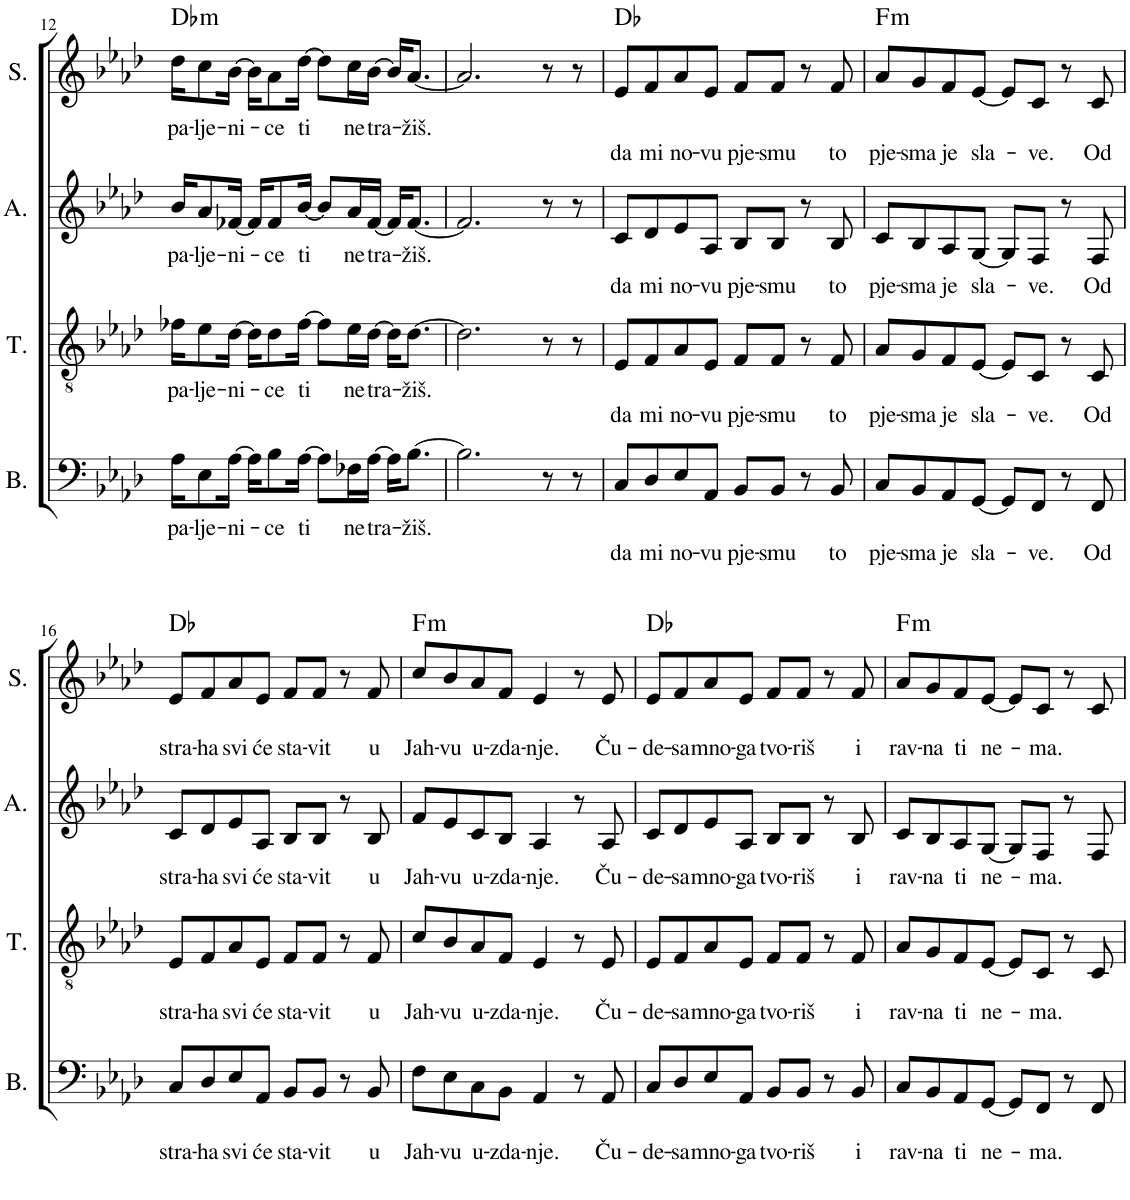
**kern	**text	**text	**kern	**text	**text	**kern	**text	**text	**kern	**text	**text	**harte
*part4	*part4	*part4	*part3	*part3	*part3	*part2	*part2	*part2	*part1	*part1	*part1	*part1
*staff4	*staff4	*staff4	*staff3	*staff3	*staff3	*staff2	*staff2	*staff2	*staff1	*staff1	*staff1	*
*I"Bass	*	*	*I"Tenor	*	*	*I"Alto	*	*	*I"Soprano	*	*	*
*I'B.	*	*	*I'T.	*	*	*I'A.	*	*	*I'S.	*	*	*
!!LO:PB:g=z
*clefF4	*	*	*clefGv2	*	*	*clefG2	*	*	*clefG2	*	*	*
*k[b-e-a-d-]	*	*	*k[b-e-a-d-]	*	*	*k[b-e-a-d-]	*	*	*k[b-e-a-d-]	*	*	*
*M4/4	*	*	*M4/4	*	*	*M4/4	*	*	*M4/4	*	*	*
=12	=12	=12	=12	=12	=12	=12	=12	=12	=12	=12	=12	=12
!	!LO:LY:b	!	!	!LO:LY:b	!	!	!LO:LY:b	!	!	!LO:LY:b	!	!LO:H:kt=m
16A-\KL	pa-	.	16f-X\KL	pa-	.	16b-/KL	pa-	.	16dd-\KL	pa-	.	Db:min
!	!LO:LY:b	!	!	!LO:LY:b	!	!	!LO:LY:b	!	!	!LO:LY:b	!	!
8E-\	-lje-	.	8e-\	-lje-	.	8a-/	-lje-	.	8cc\	-lje-	.	.
!	!LO:LY:b	!	!	!LO:LY:b	!	!	!LO:LY:b	!	!	!LO:LY:b	!	!
[16A-\Jk	-ni-	.	[16d-\Jk	-ni-	.	[16f-X/Jk	-ni-	.	[16b-\Jk	-ni-	.	.
16A-\KL]	.	.	16d-\KL]	.	.	16f-/KL]	.	.	16b-\KL]	.	.	.
!	!LO:LY:b	!	!	!LO:LY:b	!	!	!LO:LY:b	!	!	!LO:LY:b	!	!
8B-\	-ce	.	8d-\	-ce	.	8f-/	-ce	.	8a-\	-ce	.	.
!	!LO:LY:b	!	!	!LO:LY:b	!	!	!LO:LY:b	!	!	!LO:LY:b	!	!
[16A-\Jk	ti	.	[16f-\Jk	ti	.	[16b-/Jk	ti	.	[16dd-\Jk	ti	.	.
8A-\L]	.	.	8f-\L]	.	.	8b-/L]	.	.	8dd-\L]	.	.	.
!	!LO:LY:b	!	!	!LO:LY:b	!	!	!LO:LY:b	!	!	!LO:LY:b	!	!
16F-X\L	ne	.	16e-\L	ne	.	16a-/L	ne	.	16cc\L	ne	.	.
!	!LO:LY:b	!	!	!LO:LY:b	!	!	!LO:LY:b	!	!	!LO:LY:b	!	!
[16A-\JJ	tra-	.	[16d-\JJ	tra-	.	[16f-/JJ	tra-	.	[16b-\JJ	tra-	.	.
16A-\KL]	.	.	16d-\KL]	.	.	16f-/KL]	.	.	16b-/KL]	.	.	.
!	!LO:LY:b	!	!	!LO:LY:b	!	!	!LO:LY:b	!	!	!LO:LY:b	!	!
[8.B-\J	-žiš.	.	[8.d-\J	-žiš.	.	[8.f-/J	-žiš.	.	[8.a-/J	-žiš.	.	.
=13	=13	=13	=13	=13	=13	=13	=13	=13	=13	=13	=13	=13
2.B-\]	.	.	2.d-\]	.	.	2.f-/]	.	.	2.a-/]	.	.	.
8r	.	.	8r	.	.	8r	.	.	8r	.	.	.
8r	.	.	8r	.	.	8r	.	.	8r	.	.	.
=14	=14	=14	=14	=14	=14	=14	=14	=14	=14	=14	=14	=14
!	!	!LO:LY:b	!	!	!LO:LY:b	!	!	!LO:LY:b	!	!	!LO:LY:b	!
8C/L	.	da	8E-/L	.	da	8c/L	.	da	8e-/L	.	da	Db:maj
!	!	!LO:LY:b	!	!	!LO:LY:b	!	!	!LO:LY:b	!	!	!LO:LY:b	!
8D-/	.	mi	8F/	.	mi	8d-/	.	mi	8f/	.	mi	.
!	!	!LO:LY:b	!	!	!LO:LY:b	!	!	!LO:LY:b	!	!	!LO:LY:b	!
8E-/	.	no-	8A-/	.	no-	8e-/	.	no-	8a-/	.	no-	.
!	!	!LO:LY:b	!	!	!LO:LY:b	!	!	!LO:LY:b	!	!	!LO:LY:b	!
8AA-/J	.	-vu	8E-/J	.	-vu	8A-/J	.	-vu	8e-/J	.	-vu	.
!	!	!LO:LY:b	!	!	!LO:LY:b	!	!	!LO:LY:b	!	!	!LO:LY:b	!
8BB-/L	.	pje-	8F/L	.	pje-	8B-/L	.	pje-	8f/L	.	pje-	.
!	!	!LO:LY:b	!	!	!LO:LY:b	!	!	!LO:LY:b	!	!	!LO:LY:b	!
8BB-/J	.	-smu	8F/J	.	-smu	8B-/J	.	-smu	8f/J	.	-smu	.
8r	.	.	8r	.	.	8r	.	.	8r	.	.	.
!	!	!LO:LY:b	!	!	!LO:LY:b	!	!	!LO:LY:b	!	!	!LO:LY:b	!
8BB-/	.	to	8F/	.	to	8B-/	.	to	8f/	.	to	.
=15	=15	=15	=15	=15	=15	=15	=15	=15	=15	=15	=15	=15
!	!	!LO:LY:b	!	!	!LO:LY:b	!	!	!LO:LY:b	!	!	!LO:LY:b	!LO:H:kt=m
8C/L	.	pje-	8A-/L	.	pje-	8c/L	.	pje-	8a-/L	.	pje-	F:min
!	!	!LO:LY:b	!	!	!LO:LY:b	!	!	!LO:LY:b	!	!	!LO:LY:b	!
8BB-/	.	-sma	8G/	.	-sma	8B-/	.	-sma	8g/	.	-sma	.
!	!	!LO:LY:b	!	!	!LO:LY:b	!	!	!LO:LY:b	!	!	!LO:LY:b	!
8AA-/	.	je	8F/	.	je	8A-/	.	je	8f/	.	je	.
!	!	!LO:LY:b	!	!	!LO:LY:b	!	!	!LO:LY:b	!	!	!LO:LY:b	!
[8GG/J	.	sla-	[8E-/J	.	sla-	[8G/J	.	sla-	[8e-/J	.	sla-	.
8GG/L]	.	.	8E-/L]	.	.	8G/L]	.	.	8e-/L]	.	.	.
!	!	!LO:LY:b	!	!	!LO:LY:b	!	!	!LO:LY:b	!	!	!LO:LY:b	!
8FF/J	.	-ve.	8C/J	.	-ve.	8F/J	.	-ve.	8c/J	.	-ve.	.
8r	.	.	8r	.	.	8r	.	.	8r	.	.	.
!	!	!LO:LY:b	!	!	!LO:LY:b	!	!	!LO:LY:b	!	!	!LO:LY:b	!
8FF/	.	Od	8C/	.	Od	8F/	.	Od	8c/	.	Od	.
!!LO:LB:g=z
=16	=16	=16	=16	=16	=16	=16	=16	=16	=16	=16	=16	=16
!	!	!LO:LY:b	!	!	!LO:LY:b	!	!	!LO:LY:b	!	!	!LO:LY:b	!
8C/L	.	stra-	8E-/L	.	stra-	8c/L	.	stra-	8e-/L	.	stra-	Db:maj
!	!	!LO:LY:b	!	!	!LO:LY:b	!	!	!LO:LY:b	!	!	!LO:LY:b	!
8D-/	.	-ha	8F/	.	-ha	8d-/	.	-ha	8f/	.	-ha	.
!	!	!LO:LY:b	!	!	!LO:LY:b	!	!	!LO:LY:b	!	!	!LO:LY:b	!
8E-/	.	svi	8A-/	.	svi	8e-/	.	svi	8a-/	.	svi	.
!	!	!LO:LY:b	!	!	!LO:LY:b	!	!	!LO:LY:b	!	!	!LO:LY:b	!
8AA-/J	.	će	8E-/J	.	će	8A-/J	.	će	8e-/J	.	će	.
!	!	!LO:LY:b	!	!	!LO:LY:b	!	!	!LO:LY:b	!	!	!LO:LY:b	!
8BB-/L	.	sta-	8F/L	.	sta-	8B-/L	.	sta-	8f/L	.	sta-	.
!	!	!LO:LY:b	!	!	!LO:LY:b	!	!	!LO:LY:b	!	!	!LO:LY:b	!
8BB-/J	.	-vit	8F/J	.	-vit	8B-/J	.	-vit	8f/J	.	-vit	.
8r	.	.	8r	.	.	8r	.	.	8r	.	.	.
!	!	!LO:LY:b	!	!	!LO:LY:b	!	!	!LO:LY:b	!	!	!LO:LY:b	!
8BB-/	.	u	8F/	.	u	8B-/	.	u	8f/	.	u	.
=17	=17	=17	=17	=17	=17	=17	=17	=17	=17	=17	=17	=17
!	!	!LO:LY:b	!	!	!LO:LY:b	!	!	!LO:LY:b	!	!	!LO:LY:b	!LO:H:kt=m
8F\L	.	Jah-	8c/L	.	Jah-	8f/L	.	Jah-	8cc/L	.	Jah-	F:min
!	!	!LO:LY:b	!	!	!LO:LY:b	!	!	!LO:LY:b	!	!	!LO:LY:b	!
8E-\	.	-vu	8B-/	.	-vu	8e-/	.	-vu	8b-/	.	-vu	.
!	!	!LO:LY:b	!	!	!LO:LY:b	!	!	!LO:LY:b	!	!	!LO:LY:b	!
8C\	.	u-	8A-/	.	u-	8c/	.	u-	8a-/	.	u-	.
!	!	!LO:LY:b	!	!	!LO:LY:b	!	!	!LO:LY:b	!	!	!LO:LY:b	!
8BB-\J	.	-zda-	8F/J	.	-zda-	8B-/J	.	-zda-	8f/J	.	-zda-	.
!	!	!LO:LY:b	!	!	!LO:LY:b	!	!	!LO:LY:b	!	!	!LO:LY:b	!
4AA-/	.	-nje.	4E-/	.	-nje.	4A-/	.	-nje.	4e-/	.	-nje.	.
8r	.	.	8r	.	.	8r	.	.	8r	.	.	.
!	!	!LO:LY:b	!	!	!LO:LY:b	!	!	!LO:LY:b	!	!	!LO:LY:b	!
8AA-/	.	Ču-	8E-/	.	Ču-	8A-/	.	Ču-	8e-/	.	Ču-	.
=18	=18	=18	=18	=18	=18	=18	=18	=18	=18	=18	=18	=18
!	!	!LO:LY:b	!	!	!LO:LY:b	!	!	!LO:LY:b	!	!	!LO:LY:b	!
8C/L	.	-de-	8E-/L	.	-de-	8c/L	.	-de-	8e-/L	.	-de-	Db:maj
!	!	!LO:LY:b	!	!	!LO:LY:b	!	!	!LO:LY:b	!	!	!LO:LY:b	!
8D-/	.	-sa	8F/	.	-sa	8d-/	.	-sa	8f/	.	-sa	.
!	!	!LO:LY:b	!	!	!LO:LY:b	!	!	!LO:LY:b	!	!	!LO:LY:b	!
8E-/	.	mno-	8A-/	.	mno-	8e-/	.	mno-	8a-/	.	mno-	.
!	!	!LO:LY:b	!	!	!LO:LY:b	!	!	!LO:LY:b	!	!	!LO:LY:b	!
8AA-/J	.	-ga	8E-/J	.	-ga	8A-/J	.	-ga	8e-/J	.	-ga	.
!	!	!LO:LY:b	!	!	!LO:LY:b	!	!	!LO:LY:b	!	!	!LO:LY:b	!
8BB-/L	.	tvo-	8F/L	.	tvo-	8B-/L	.	tvo-	8f/L	.	tvo-	.
!	!	!LO:LY:b	!	!	!LO:LY:b	!	!	!LO:LY:b	!	!	!LO:LY:b	!
8BB-/J	.	-riš	8F/J	.	-riš	8B-/J	.	-riš	8f/J	.	-riš	.
8r	.	.	8r	.	.	8r	.	.	8r	.	.	.
!	!	!LO:LY:b	!	!	!LO:LY:b	!	!	!LO:LY:b	!	!	!LO:LY:b	!
8BB-/	.	i	8F/	.	i	8B-/	.	i	8f/	.	i	.
=19	=19	=19	=19	=19	=19	=19	=19	=19	=19	=19	=19	=19
!	!	!LO:LY:b	!	!	!LO:LY:b	!	!	!LO:LY:b	!	!	!LO:LY:b	!LO:H:kt=m
8C/L	.	rav-	8A-/L	.	rav-	8c/L	.	rav-	8a-/L	.	rav-	F:min
!	!	!LO:LY:b	!	!	!LO:LY:b	!	!	!LO:LY:b	!	!	!LO:LY:b	!
8BB-/	.	-na	8G/	.	-na	8B-/	.	-na	8g/	.	-na	.
!	!	!LO:LY:b	!	!	!LO:LY:b	!	!	!LO:LY:b	!	!	!LO:LY:b	!
8AA-/	.	ti	8F/	.	ti	8A-/	.	ti	8f/	.	ti	.
!	!	!LO:LY:b	!	!	!LO:LY:b	!	!	!LO:LY:b	!	!	!LO:LY:b	!
[8GG/J	.	ne-	[8E-/J	.	ne-	[8G/J	.	ne-	[8e-/J	.	ne-	.
8GG/L]	.	.	8E-/L]	.	.	8G/L]	.	.	8e-/L]	.	.	.
!	!	!LO:LY:b	!	!	!LO:LY:b	!	!	!LO:LY:b	!	!	!LO:LY:b	!
8FF/J	.	-ma.	8C/J	.	-ma.	8F/J	.	-ma.	8c/J	.	-ma.	.
8r	.	.	8r	.	.	8r	.	.	8r	.	.	.
8FF/	.	.	8C/	.	.	8F/	.	.	8c/	.	.	.
=	=	=	=	=	=	=	=	=	=	=	=	=
*-	*-	*-	*-	*-	*-	*-	*-	*-	*-	*-	*-	*-
